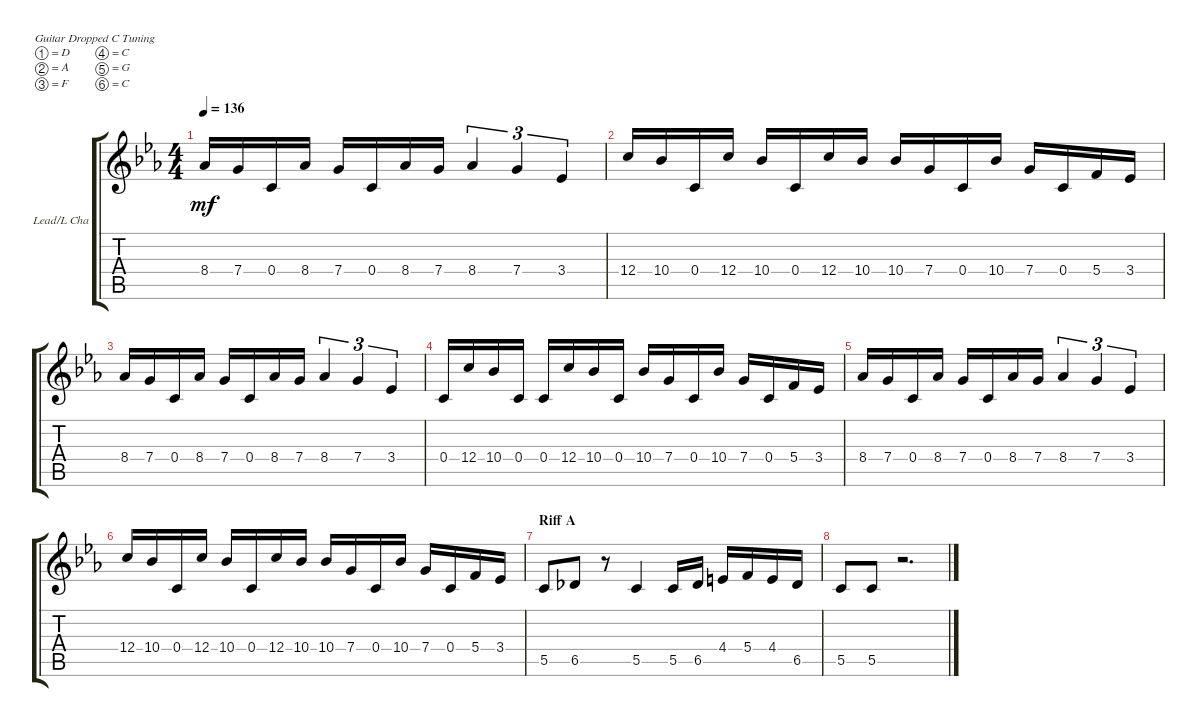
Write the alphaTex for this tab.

\defaultSystemsLayout 4
\bracketExtendMode groupsimilarinstruments
\firstSystemTrackNameOrientation horizontal
\otherSystemsTrackNameOrientation horizontal
\track ("Lead/L Channel" "Lead/L Cha") {instrument distortionguitar}
\staff {score tabs}
\tuning (D4 A3 F3 C3 G2 C2)
\ts (4 4)
\tempo 136
\clef g2
\ks cminor
8.4.16{dy mf} 7.4.16 0.4.16 8.4.16 7.4.16 0.4.16 8.4.16 7.4.16 8.4.4{tu (3 2)} 7.4.4{tu (3 2)} 3.4.4{tu (3 2)} |
12.4.16 10.4.16 0.4.16 12.4.16 10.4.16 0.4.16 12.4.16 10.4.16 10.4.16 7.4.16 0.4.16 10.4.16 7.4.16 0.4.16 5.4.16 3.4.16 |
8.4.16 7.4.16 0.4.16 8.4.16 7.4.16 0.4.16 8.4.16 7.4.16 8.4.4{tu (3 2)} 7.4.4{tu (3 2)} 3.4.4{tu (3 2)} |
0.4.16 12.4.16 10.4.16 0.4.16 0.4.16 12.4.16 10.4.16 0.4.16 10.4.16 7.4.16 0.4.16 10.4.16 7.4.16 0.4.16 5.4.16 3.4.16 |
8.4.16 7.4.16 0.4.16 8.4.16 7.4.16 0.4.16 8.4.16 7.4.16 8.4.4{tu (3 2)} 7.4.4{tu (3 2)} 3.4.4{tu (3 2)} |
12.4.16 10.4.16 0.4.16 12.4.16 10.4.16 0.4.16 12.4.16 10.4.16 10.4.16 7.4.16 0.4.16 10.4.16 7.4.16 0.4.16 5.4.16 3.4.16 |
\section ("" "Riff A")
5.5.8 6.5.8 r.8 5.5.4 5.5.16 6.5.16 4.4.16 5.4.16 4.4.16 6.5.16 |
5.5.8 5.5.8 r.2{d}
